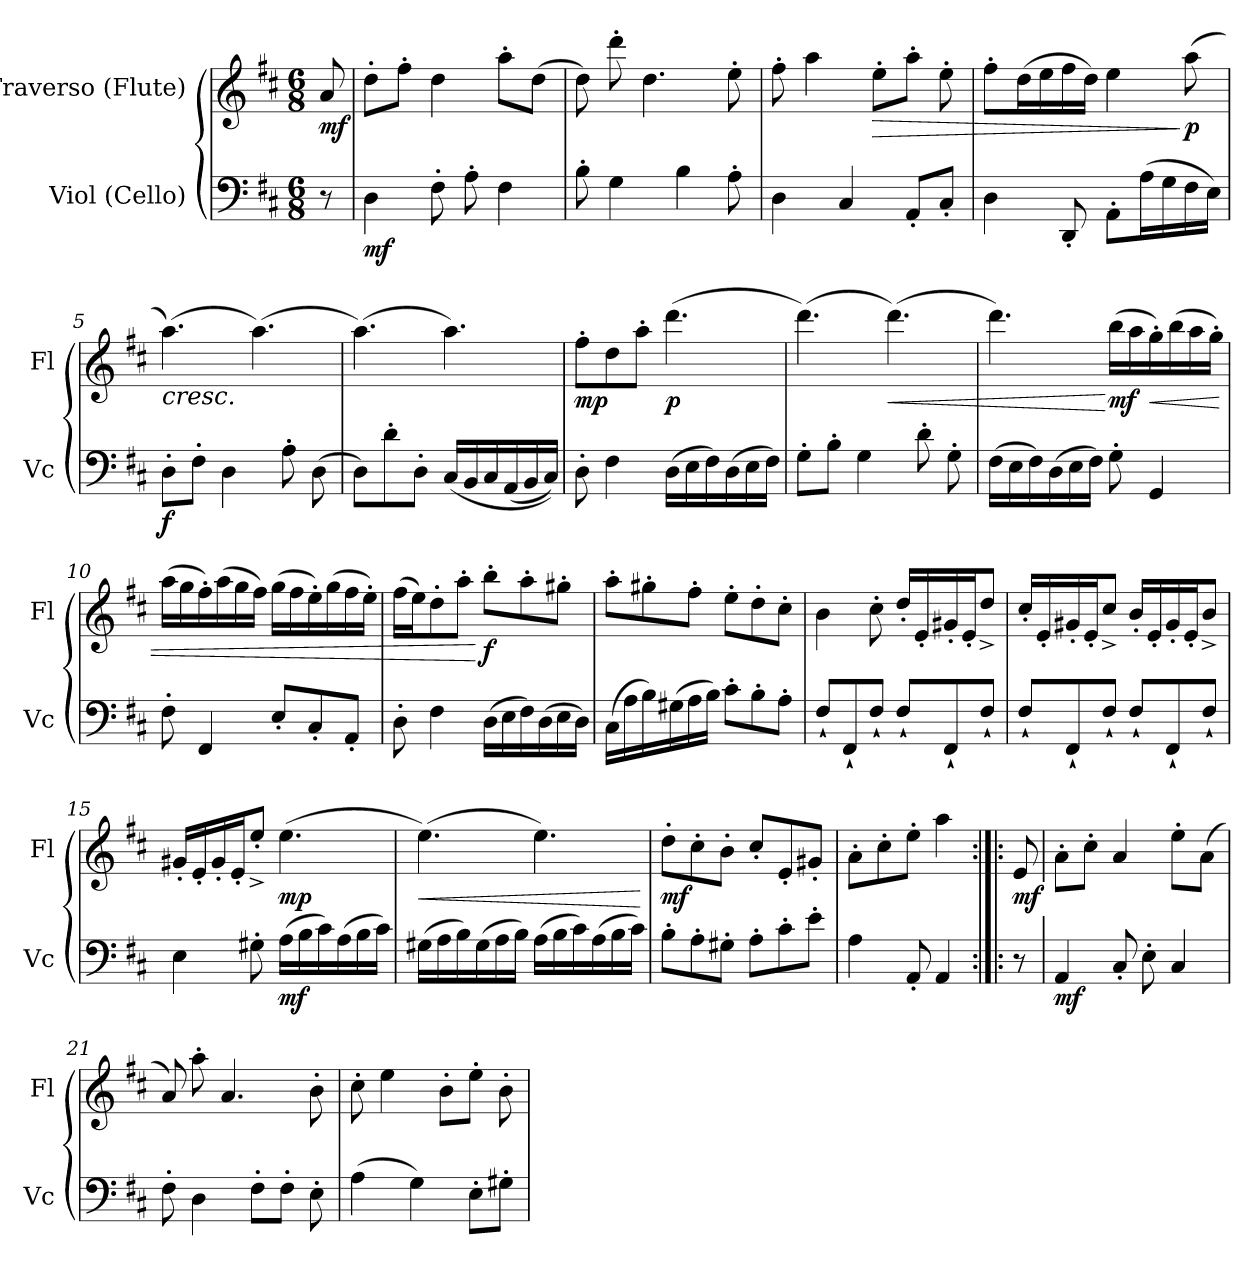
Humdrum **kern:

**kern	**dynam	**kern	**dynam
*part2	*part2	*part1	*part1
*staff2	*staff2	*staff1	*staff1
*I"Viol (Cello)	*	*I"Traverso (Flute)	*
*I'Vc	*	*I'Fl	*
*clefF4	*	*clefG2	*
*k[f#c#]	*	*k[f#c#]	*
*M6/8	*	*M6/8	*
*MM120	*	*MM120	*
=	=	=	=
!	!	!	!LO:DY:b
8r	.	8a/	mf
=1	=1	=1	=1
!	!LO:DY:b	!	!
4D\	mf	8dd'\L	.
.	.	8ff#'\J	.
8F#'\	.	4dd\	.
8A'\	.	.	.
4F#\	.	8aa'\L	.
.	.	(>8dd\J	.
=2	=2	=2	=2
8B'\	.	8dd\)	.
4G\	.	8ddd'\	.
.	.	4.dd\	.
4B\	.	.	.
8A'\	.	8ee'\	.
=3	=3	=3	=3
4D\	.	8ff#'\	.
.	.	4aa\	.
4C#/	.	.	.
!	!	!	!LO:HP:b
.	.	8ee'\L	>
8AA'/L	.	8aa'\J	.
8C#'/J	.	8ee'\	.
=4	=4	=4	=4
4D\	.	8ff#'\L	.
.	.	(>16dd\L	.
.	.	16ee\	.
8DD'/	.	16ff#\	.
.	.	16dd\JJ)	.
8AA'\L	.	4ee\	.
(>16A\L	.	.	.
16G\	.	.	.
!	!	!	!LO:DY:n=1:b
16F#\	.	(>8aa\	] p
16E\JJ)	.	.	.
=5	=5	=5	=5
!	!	!LO:TX:b:i:t=cresc.	!
!	!LO:DY:b	!	!
8D'\L	f	(>4.aa\)	.
8F#'\J	.	.	.
4D\	.	.	.
.	.	(>4.aa\)	.
8A'\	.	.	.
(>8D\	.	.	.
!!LO:LB:g=z
=6	=6	=6	=6
8D\L)	.	(>4.aa\)	.
8d'\	.	.	.
8D'\J	.	.	.
(<16C#/LL	.	4.aa\)	.
16BB/	.	.	.
16C#/	.	.	.
(<16AA/	.	.	.
16BB/	.	.	.
16C#/JJ))	.	.	.
=7	=7	=7	=7
!	!	!	!LO:DY:b
8D'\	.	8ff#'\L	mp
4F#\	.	8dd\	.
.	.	8aa'\J	.
!	!	!	!LO:DY:b
(>16D\LL	.	(>4.ddd\	p
16E\	.	.	.
16F#\)	.	.	.
(>16D\	.	.	.
16E\	.	.	.
16F#\JJ)	.	.	.
=8	=8	=8	=8
8G'\L	.	(>4.ddd\)	.
8B'\J	.	.	.
4G\	.	.	.
!	!	!	!LO:HP:b
.	.	(>4.ddd\)	<
8d'\	.	.	.
8G'\	.	.	.
=9	=9	=9	=9
(>16F#\LL	.	4.ddd\)	.
16E\	.	.	.
16F#\)	.	.	.
(>16D\	.	.	.
16E\	.	.	.
16F#\JJ)	.	.	.
!	!	!	!LO:DY:n=1:b
8G'\	.	(>16bb\LL	[ mf
.	.	16aa\	.
!	!	!	!LO:HP:b
4GG/	.	16gg'\)	<
.	.	(>16bb\	.
.	.	16aa\	.
.	.	16gg'\JJ)	.
!!LO:LB:g=z
=10	=10	=10	=10
8F#'\	.	(>16aa\LL	.
.	.	16gg\	.
4FF#/	.	16ff#'\)	.
.	.	(>16aa\	.
.	.	16gg\	.
.	.	16ff#\JJ)	.
8E'/L	.	(>16gg\LL	.
.	.	16ff#\	.
8C#'/	.	16ee'\)	.
.	.	(>16gg\	.
8AA'/J	.	16ff#\	.
.	.	16ee'\JJ)	.
=11	=11	=11	=11
8D'\	.	(>16ff#\LL	.
.	.	16ee\J)	.
4F#\	.	8dd'\	.
.	.	8aa'\J	.
!	!	!	!LO:DY:n=1:b
(>16D\LL	.	8bb'\L	[ f
16E\	.	.	.
16F#\)	.	8aa'\	.
(>16D\	.	.	.
16E\	.	8gg#X'\J	.
16D\JJ)	.	.	.
=12	=12	=12	=12
(>16C#\LL	.	8aa'\L	.
16A\	.	.	.
16B\)	.	8gg#X'\	.
(>16G#X\	.	.	.
16A\	.	8ff#'\J	.
16B\JJ)	.	.	.
8c#'\L	.	8ee'\L	.
8B'\	.	8dd'\	.
8A'\J	.	8cc#'\J	.
=13	=13	=13	=13
8F#`/L	.	4b\	.
8FF#`/	.	.	.
8F#`/J	.	8cc#'\	.
8F#`/L	.	16dd'/LL	.
.	.	16e'/	.
8FF#`/	.	16g#X'/	.
.	.	16e'/J	.
8F#`/J	.	8dd^/J	.
!!LO:LB:g=z
=14	=14	=14	=14
8F#`/L	.	16cc#'/LL	.
.	.	16e'/	.
8FF#`/	.	16g#X'/	.
.	.	16e'/J	.
8F#`/J	.	8cc#^/J	.
8F#`/L	.	16b'/LL	.
.	.	16e'/	.
8FF#`/	.	16g#'/	.
.	.	16e'/J	.
8F#`/J	.	8b^/J	.
=15	=15	=15	=15
4E\	.	16g#X'/LL	.
.	.	16e'/	.
.	.	16g#'/	.
.	.	16e'/J	.
8G#X'\	.	8ee'^/J	.
!	!LO:DY:b	!	!LO:DY:b
(>16A\LL	mf	(>4.ee\	mp
16B\	.	.	.
16c#\)	.	.	.
(>16A\	.	.	.
16B\	.	.	.
16c#\JJ)	.	.	.
=16	=16	=16	=16
!	!	!	!LO:HP:b
(>16G#X\LL	.	(>4.ee\)	<
16A\	.	.	.
16B\)	.	.	.
(>16G#\	.	.	.
16A\	.	.	.
16B\JJ)	.	.	.
(>16A\LL	.	4.ee\)	.
16B\	.	.	.
16c#\)	.	.	.
(>16A\	.	.	.
16B\	.	.	.
16c#\JJ)	.	.	.
.	.	.	[
=17	=17	=17	=17
!	!	!	!LO:DY:b
8B'\L	.	8dd'\L	mf
8A'\	.	8cc#'\	.
8G#X'\J	.	8b'\J	.
8A'\L	.	8cc#'/L	.
8c#'\	.	8e'/	.
8e'\J	.	8g#X'/J	.
!!LO:LB:g=z
=18	=18	=18	=18
4A\	.	8a'\L	.
.	.	8cc#'\	.
8AA'/	.	8ee'\J	.
4AA/	.	4aa\	.
=19:|!|:	=19:|!|:	=19:|!|:	=19:|!|:
!	!	!	!LO:DY:b
8r	.	8e/	mf
=20	=20	=20	=20
!	!LO:DY:b	!	!
4AA/	mf	8a'\L	.
.	.	8cc#'\J	.
8C#'/	.	4a/	.
8E'\	.	.	.
4C#/	.	8ee'\L	.
.	.	(>8a\J	.
=21	=21	=21	=21
8F#'\	.	8a/)	.
4D\	.	8aa'\	.
.	.	4.a/	.
8F#'\L	.	.	.
8F#'\J	.	.	.
8E'\	.	8b'\	.
=22	=22	=22	=22
(>4A\	.	8cc#'\	.
.	.	4ee\	.
4G\)	.	.	.
.	.	8b'\L	.
8E'\L	.	8ee'\J	.
8G#X'\J	.	8b'\	.
=	=	=	=
*-	*-	*-	*-
